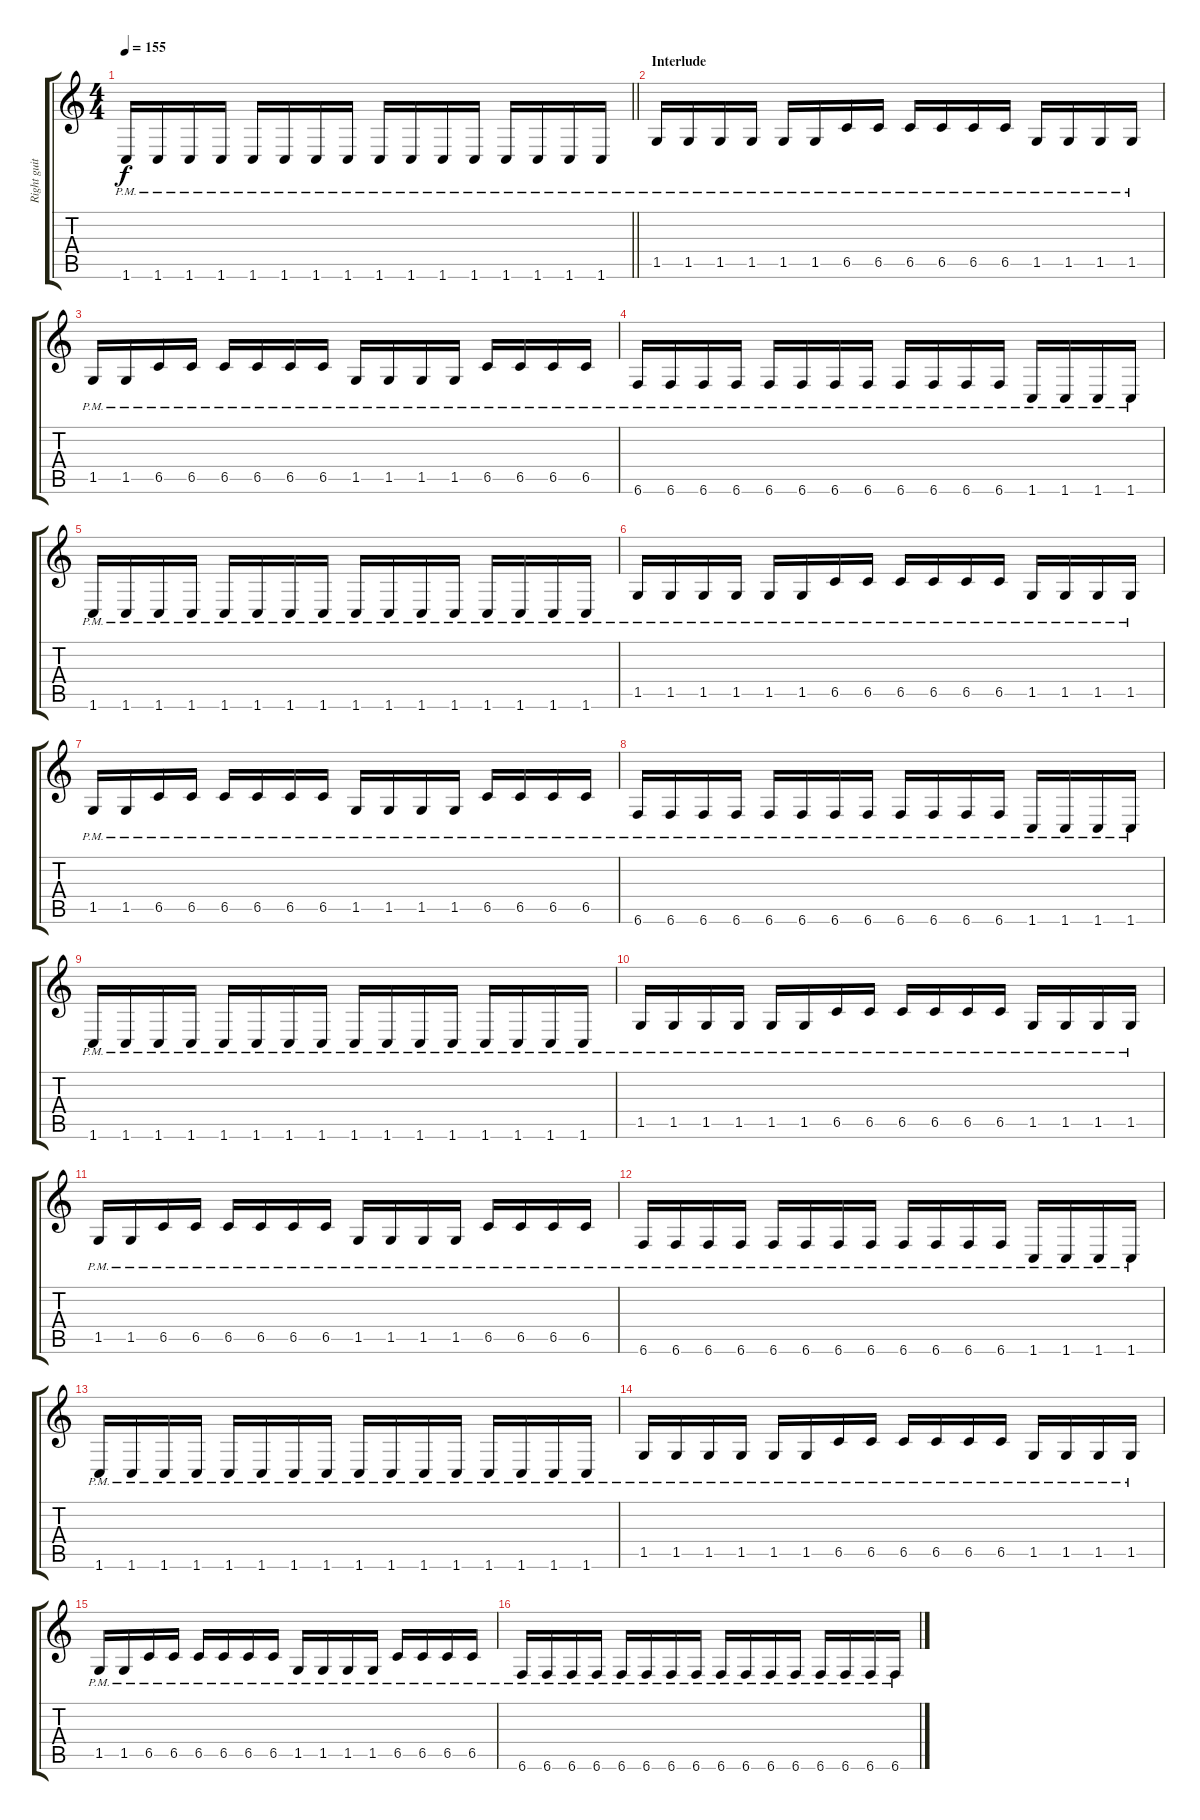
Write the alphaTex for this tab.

\track ("Right guitar" "Right guit") {instrument overdrivenguitar}
\staff {score tabs}
\tuning (Db4 Ab3 E3 B2 Gb2 B1) {hide}
\ts (4 4)
\tempo 155
\clef g2
\barLineRight lightlight
\ks c
1.6{pm}.16{dy f} 1.6{pm}.16 1.6{pm}.16 1.6{pm}.16 1.6{pm}.16 1.6{pm}.16 1.6{pm}.16 1.6{pm}.16 1.6{pm}.16 1.6{pm}.16 1.6{pm}.16 1.6{pm}.16 1.6{pm}.16 1.6{pm}.16 1.6{pm}.16 1.6{pm}.16 |
\section ("" "Interlude")
1.5{pm}.16 1.5{pm}.16 1.5{pm}.16 1.5{pm}.16 1.5{pm}.16 1.5{pm}.16 6.5{pm}.16 6.5{pm}.16 6.5{pm}.16 6.5{pm}.16 6.5{pm}.16 6.5{pm}.16 1.5{pm}.16 1.5{pm}.16 1.5{pm}.16 1.5{pm}.16 |
1.5{pm}.16 1.5{pm}.16 6.5{pm}.16 6.5{pm}.16 6.5{pm}.16 6.5{pm}.16 6.5{pm}.16 6.5{pm}.16 1.5{pm}.16 1.5{pm}.16 1.5{pm}.16 1.5{pm}.16 6.5{pm}.16 6.5{pm}.16 6.5{pm}.16 6.5{pm}.16 |
6.6{pm}.16 6.6{pm}.16 6.6{pm}.16 6.6{pm}.16 6.6{pm}.16 6.6{pm}.16 6.6{pm}.16 6.6{pm}.16 6.6{pm}.16 6.6{pm}.16 6.6{pm}.16 6.6{pm}.16 1.6{pm}.16 1.6{pm}.16 1.6{pm}.16 1.6{pm}.16 |
1.6{pm}.16 1.6{pm}.16 1.6{pm}.16 1.6{pm}.16 1.6{pm}.16 1.6{pm}.16 1.6{pm}.16 1.6{pm}.16 1.6{pm}.16 1.6{pm}.16 1.6{pm}.16 1.6{pm}.16 1.6{pm}.16 1.6{pm}.16 1.6{pm}.16 1.6{pm}.16 |
1.5{pm}.16 1.5{pm}.16 1.5{pm}.16 1.5{pm}.16 1.5{pm}.16 1.5{pm}.16 6.5{pm}.16 6.5{pm}.16 6.5{pm}.16 6.5{pm}.16 6.5{pm}.16 6.5{pm}.16 1.5{pm}.16 1.5{pm}.16 1.5{pm}.16 1.5{pm}.16 |
1.5{pm}.16 1.5{pm}.16 6.5{pm}.16 6.5{pm}.16 6.5{pm}.16 6.5{pm}.16 6.5{pm}.16 6.5{pm}.16 1.5{pm}.16 1.5{pm}.16 1.5{pm}.16 1.5{pm}.16 6.5{pm}.16 6.5{pm}.16 6.5{pm}.16 6.5{pm}.16 |
6.6{pm}.16 6.6{pm}.16 6.6{pm}.16 6.6{pm}.16 6.6{pm}.16 6.6{pm}.16 6.6{pm}.16 6.6{pm}.16 6.6{pm}.16 6.6{pm}.16 6.6{pm}.16 6.6{pm}.16 1.6{pm}.16 1.6{pm}.16 1.6{pm}.16 1.6{pm}.16 |
1.6{pm}.16 1.6{pm}.16 1.6{pm}.16 1.6{pm}.16 1.6{pm}.16 1.6{pm}.16 1.6{pm}.16 1.6{pm}.16 1.6{pm}.16 1.6{pm}.16 1.6{pm}.16 1.6{pm}.16 1.6{pm}.16 1.6{pm}.16 1.6{pm}.16 1.6{pm}.16 |
1.5{pm}.16 1.5{pm}.16 1.5{pm}.16 1.5{pm}.16 1.5{pm}.16 1.5{pm}.16 6.5{pm}.16 6.5{pm}.16 6.5{pm}.16 6.5{pm}.16 6.5{pm}.16 6.5{pm}.16 1.5{pm}.16 1.5{pm}.16 1.5{pm}.16 1.5{pm}.16 |
1.5{pm}.16 1.5{pm}.16 6.5{pm}.16 6.5{pm}.16 6.5{pm}.16 6.5{pm}.16 6.5{pm}.16 6.5{pm}.16 1.5{pm}.16 1.5{pm}.16 1.5{pm}.16 1.5{pm}.16 6.5{pm}.16 6.5{pm}.16 6.5{pm}.16 6.5{pm}.16 |
6.6{pm}.16 6.6{pm}.16 6.6{pm}.16 6.6{pm}.16 6.6{pm}.16 6.6{pm}.16 6.6{pm}.16 6.6{pm}.16 6.6{pm}.16 6.6{pm}.16 6.6{pm}.16 6.6{pm}.16 1.6{pm}.16 1.6{pm}.16 1.6{pm}.16 1.6{pm}.16 |
1.6{pm}.16 1.6{pm}.16 1.6{pm}.16 1.6{pm}.16 1.6{pm}.16 1.6{pm}.16 1.6{pm}.16 1.6{pm}.16 1.6{pm}.16 1.6{pm}.16 1.6{pm}.16 1.6{pm}.16 1.6{pm}.16 1.6{pm}.16 1.6{pm}.16 1.6{pm}.16 |
1.5{pm}.16 1.5{pm}.16 1.5{pm}.16 1.5{pm}.16 1.5{pm}.16 1.5{pm}.16 6.5{pm}.16 6.5{pm}.16 6.5{pm}.16 6.5{pm}.16 6.5{pm}.16 6.5{pm}.16 1.5{pm}.16 1.5{pm}.16 1.5{pm}.16 1.5{pm}.16 |
1.5{pm}.16 1.5{pm}.16 6.5{pm}.16 6.5{pm}.16 6.5{pm}.16 6.5{pm}.16 6.5{pm}.16 6.5{pm}.16 1.5{pm}.16 1.5{pm}.16 1.5{pm}.16 1.5{pm}.16 6.5{pm}.16 6.5{pm}.16 6.5{pm}.16 6.5{pm}.16 |
6.6{pm}.16 6.6{pm}.16 6.6{pm}.16 6.6{pm}.16 6.6{pm}.16 6.6{pm}.16 6.6{pm}.16 6.6{pm}.16 6.6{pm}.16 6.6{pm}.16 6.6{pm}.16 6.6{pm}.16 6.6{pm}.16 6.6{pm}.16 6.6{pm}.16 6.6{pm}.16
